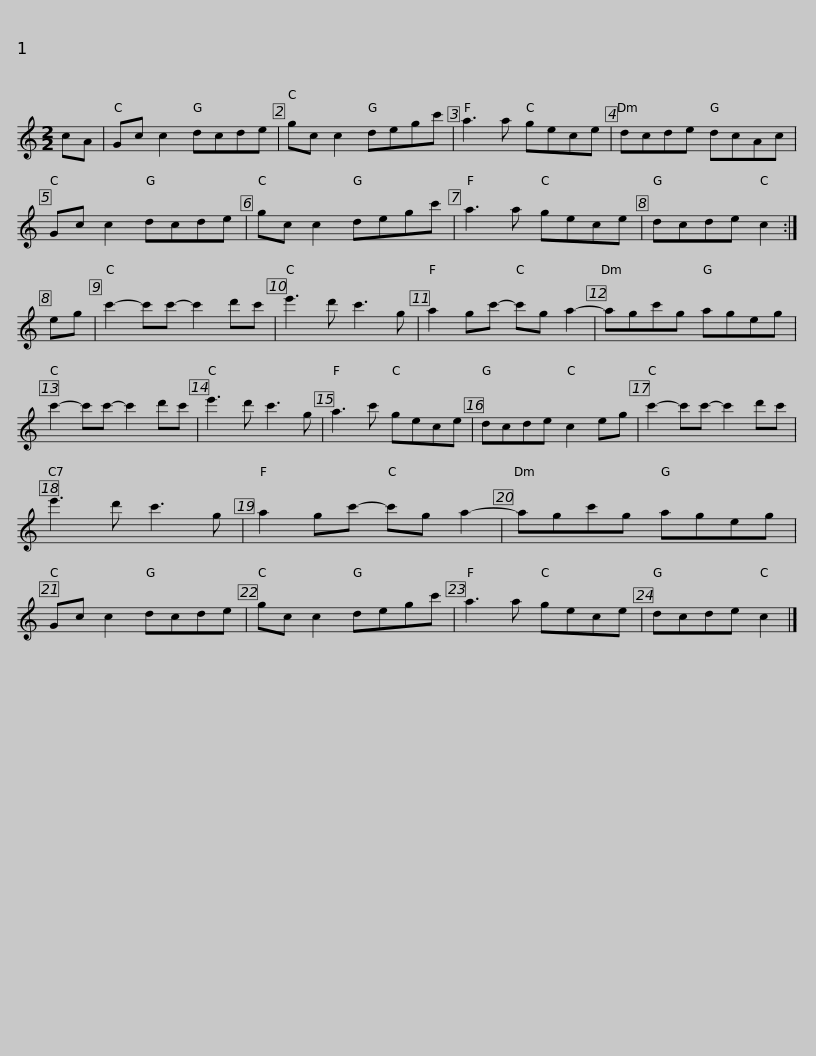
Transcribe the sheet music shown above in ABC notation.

X:1
L:1/8
M:2/2
I:linebreak $
K:C
V:1 treble
V:1
 cA | Gc c2 dcde | gc c2 degc' | a3 a gece | dcde dcAc | %5
 Gc c2 dcde | gc c2 degc' |$ a3 a gece | dcde c2 :| eg | %10
 c'2- c'c'- c'2 d'c' | e'3 d' c'3 g | a2 gc'- c'g a2- | agc'g ageg |$ c'2- c'c'- c'2 d'c' | %15
 e'3 d' c'3 g | a3 c' gece | dcde c2 eg | c'2- c'c'- c'2 d'c' | e'3 d' c'3 g |$ %20
 a2 gc'- c'g a2- | agc'g ageg | Gc c2 dcde | gc c2 degc' | a3 a gece | %25
 dcde c2 |] %26
